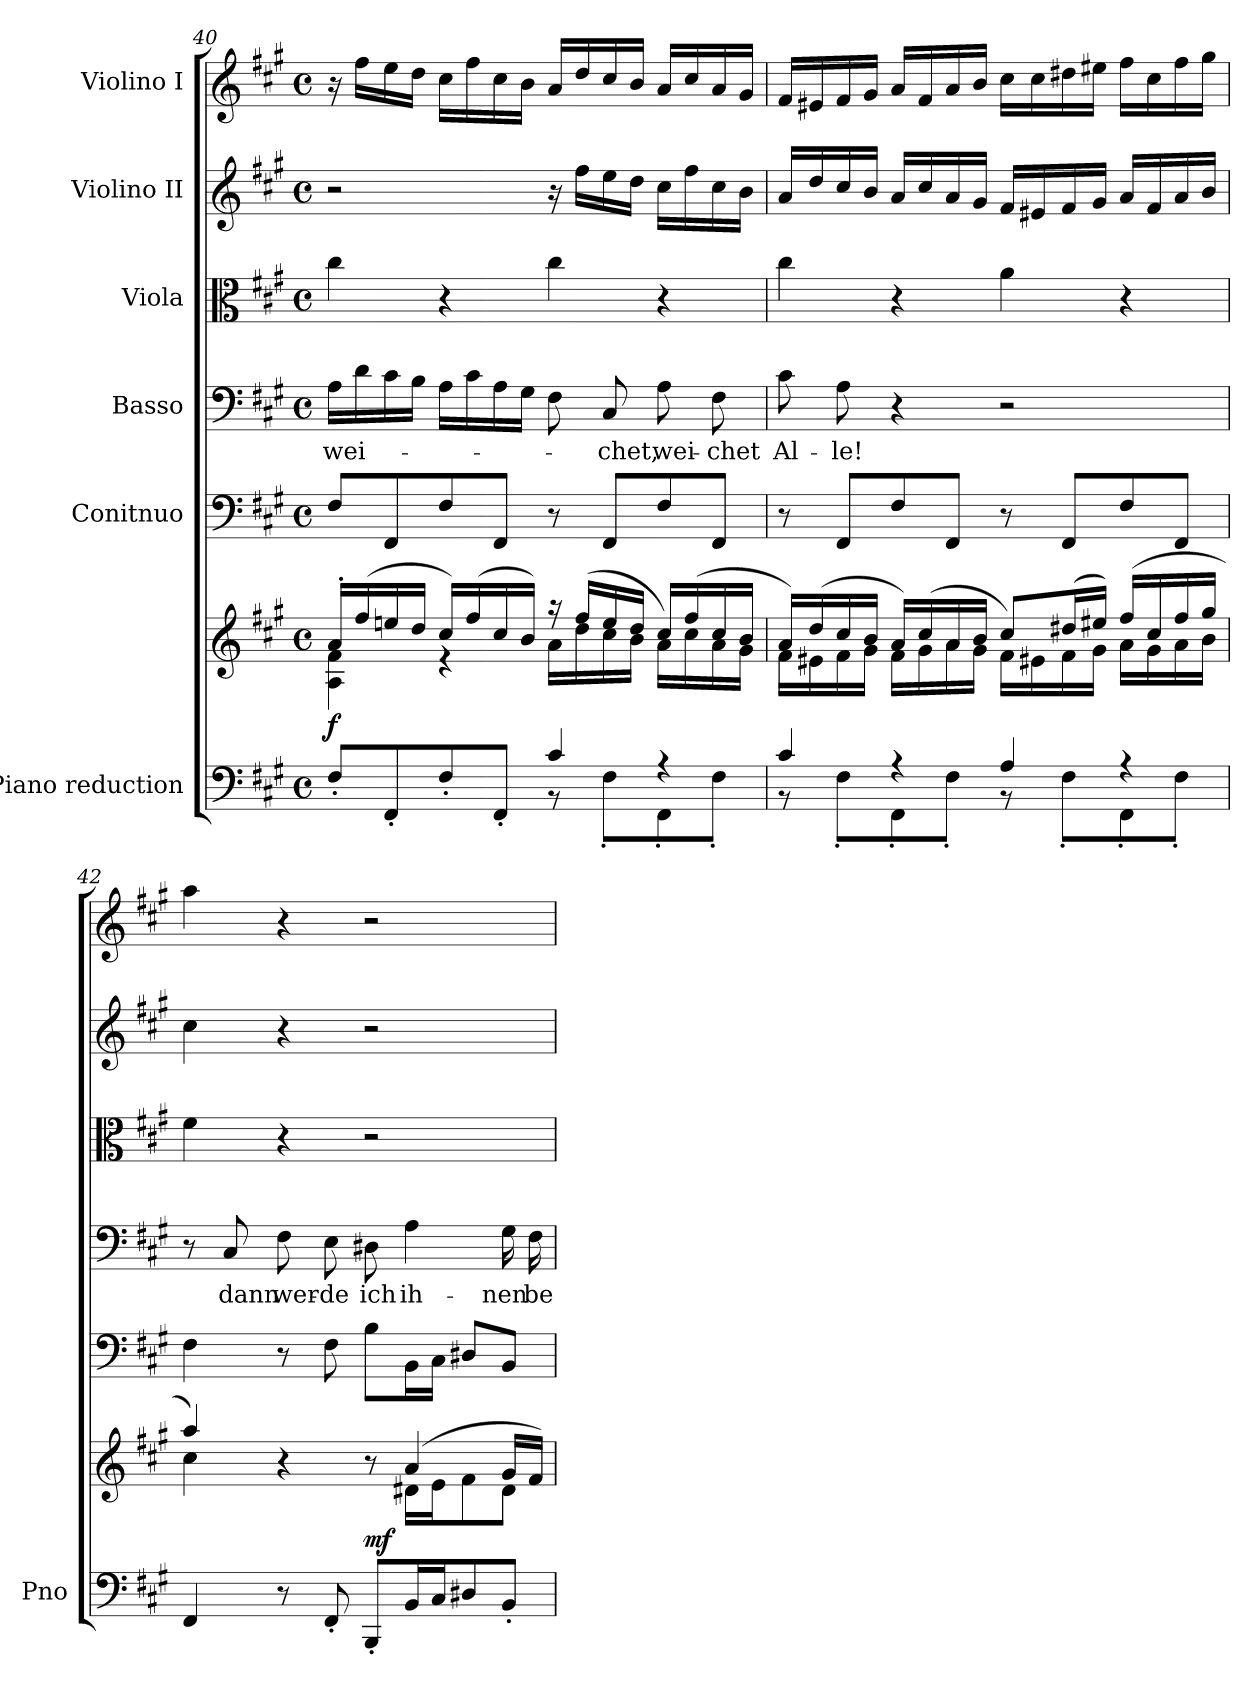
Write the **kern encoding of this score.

**kern	**kern	**dynam	**kern	**kern	**text	**kern	**kern	**kern
*part6	*part6	*part6	*part5	*part4	*part4	*part3	*part2	*part1
*staff7	*staff6	*staff6/7	*staff5	*staff4	*staff4	*staff3	*staff2	*staff1
*I"Piano reduction	*	*	*I"Conitnuo	*I"Basso	*	*I"Viola	*I"Violino II	*I"Violino I
*I'Pno	*	*	*	*	*	*	*	*
*clefF4	*clefG2	*	*clefF4	*clefF4	*	*clefC3	*clefG2	*clefG2
*k[f#c#g#]	*k[f#c#g#]	*	*k[f#c#g#]	*k[f#c#g#]	*	*k[f#c#g#]	*k[f#c#g#]	*k[f#c#g#]
*M4/4	*M4/4	*	*M4/4	*M4/4	*	*M4/4	*M4/4	*M4/4
*met(c)	*met(c)	*	*met(c)	*met(c)	*	*met(c)	*met(c)	*met(c)
=40	=40	=40	=40	=40	=40	=40	=40	=40
*^	*^	*	*	*	*	*	*	*
!	!	!	!	!LO:DY:b	!	!	!LO:LY:b	!	!	!
8F#'/L	2ryy	16a'/LL	4A\ 4f#\	f	8F#/L	16A\LL	wei-	4cc#\	2r	16r
.	.	(>16ff#/	.	.	.	16d\	.	.	.	16ff#\LL
8FF#'/	.	16een/	.	.	8FF#/	16c#\	.	.	.	16ee\
.	.	16dd/JJ	.	.	.	16B\JJ	.	.	.	16dd\JJ
8F#'/	.	16cc#/LL)	4re	.	8F#/	16A\LL	.	4r	.	16cc#\LL
.	.	(>16ff#/	.	.	.	16c#\	.	.	.	16ff#\
8FF#'/J	.	16cc#/	.	.	8FF#/J	16A\	.	.	.	16cc#\
.	.	16b/JJ)	.	.	.	16G#\JJ	.	.	.	16b\JJ
4c#/	8r	16r	16a\LL	.	8r	8F#\	.	4cc#\	16r	16a/LL
.	.	(>16ff#/LL	16dd\	.	.	.	.	.	16ff#\LL	16dd/
!	!	!	!	!	!	!	!LO:LY:b	!	!	!
.	8F#'\L	16ee/	16cc#\	.	8FF#/L	8C#/	-chet,	.	16ee\	16cc#/
.	.	16dd/JJ	16b\JJ	.	.	.	.	.	16dd\JJ	16b/JJ
!	!	!	!	!	!	!	!LO:LY:b	!	!	!
4rA	8FF#'\	16cc#/LL)	16a\LL	.	8F#/	8A\	wei-	4r	16cc#\LL	16a/LL
.	.	(>16ff#/	16cc#\	.	.	.	.	.	16ff#\	16cc#/
!	!	!	!	!	!	!	!LO:LY:b	!	!	!
.	8F#'\J	16cc#/	16a\	.	8FF#/J	8F#\	-chet	.	16cc#\	16a/
.	.	16b/JJ	16g#\JJ	.	.	.	.	.	16b\JJ	16g#/JJ
!!LO:LB:g=z
=41	=41	=41	=41	=41	=41	=41	=41	=41	=41	=41
!	!	!	!	!	!	!	!LO:LY:b	!	!	!
4c#/	8r	16a/LL)	16f#\LL	.	8r	8c#\	Al-	4cc#\	16a/LL	16f#/LL
.	.	(>16dd/	16e#X\	.	.	.	.	.	16dd/	16e#X/
!	!	!	!	!	!	!	!LO:LY:b	!	!	!
.	8F#'\L	16cc#/	16f#\	.	8FF#/L	8A\	le!	.	16cc#/	16f#/
.	.	16b/JJ	16g#\JJ	.	.	.	.	.	16b/JJ	16g#/JJ
4rA	8FF#'\	16a/LL)	16f#\LL	.	8F#/	4r	.	4r	16a/LL	16a/LL
.	.	(>16cc#/	16g#\	.	.	.	.	.	16cc#/	16f#/
.	8F#'\J	16a/	16a\	.	8FF#/J	.	.	.	16a/	16a/
.	.	16b/JJ	16g#\JJ	.	.	.	.	.	16g#/JJ	16b/JJ
4A/	8r	8cc#/L)	16f#\LL	.	8r	2r	.	4a\	16f#/LL	16cc#\LL
.	.	.	16e#X\	.	.	.	.	.	16e#X/	16cc#\
.	8F#'\L	(>16dd#X/L	16f#\	.	8FF#/L	.	.	.	16f#/	16dd#X\
.	.	16ee#X/JJ)	16g#\JJ	.	.	.	.	.	16g#/JJ	16ee#X\JJ
4rA	8FF#'\	(>16ff#/LL	16a\LL	.	8F#/	.	.	4r	16a/LL	16ff#\LL
.	.	16cc#/	16g#\	.	.	.	.	.	16f#/	16cc#\
.	8F#'\J	16ff#/	16a\	.	8FF#/J	.	.	.	16a/	16ff#\
.	.	16gg#/JJ	16b\JJ	.	.	.	.	.	16b/JJ	16gg#\JJ
*v	*v	*	*	*	*	*	*	*	*	*
=42	=42	=42	=42	=42	=42	=42	=42	=42	=42
4FF#/	4aa/)	4cc#\	.	4F#\	8r	.	4f#\	4cc#\	4aa\
!	!	!	!	!	!	!LO:LY:b	!	!	!
.	.	.	.	.	8C#/	dann	.	.	.
!	!	!	!	!	!	!LO:LY:b	!	!	!
8r	4r	4ryy	.	8r	8F#\	wer-	4r	4r	4r
!	!	!	!	!	!	!LO:LY:b	!	!	!
8FF#'/	.	.	.	8F#\	8E\	de	.	.	.
!	!	!	!LO:DY:b	!	!	!LO:LY:b	!	!	!
8BBB'/L	8r	8ryy	mf	8B\L	8D#X\	ich	2r	2r	2r
!	!	!	!	!	!	!LO:LY:b	!	!	!
16BB/L	(>4a/	16d#X\LL	.	16BB\L	4A\	ih-	.	.	.
16C#/J	.	16e\J	.	16C#\JJ	.	.	.	.	.
8D#X/	.	8f#\	.	8D#X/L	.	.	.	.	.
!	!	!	!	!	!	!LO:LY:b	!	!	!
8BB'/J	16g#/LL	8d#\J	.	8BB/J	16G#\	nen	.	.	.
!	!	!	!	!	!	!LO:LY:b	!	!	!
.	16f#/JJ)	.	.	.	16F#\	be-	.	.	.
*	*v	*v	*	*	*	*	*	*	*
=	=	=	=	=	=	=	=	=
*-	*-	*-	*-	*-	*-	*-	*-	*-
